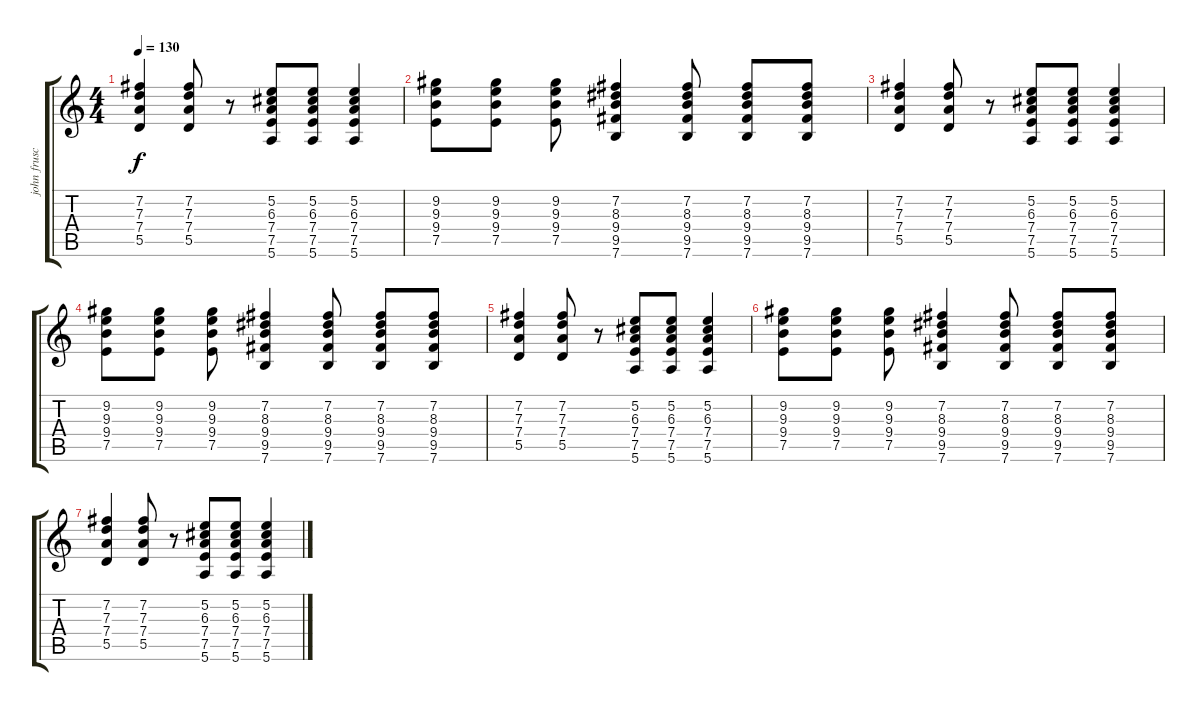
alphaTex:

\track ("john frusciante" "john frusc") {instrument overdrivenguitar}
\staff {score tabs}
\tuning (E4 B3 G3 D3 A2 E2) {hide}
\ts (4 4)
\tempo 130
\clef g2
\ks c
(7.2 7.3 7.4 5.5).4{dy f} (7.2 7.3 7.4 5.5).8 r.8 (5.2 6.3 7.4 7.5 5.6).8 (5.2 6.3 7.4 7.5 5.6).8 (5.2 6.3 7.4 7.5 5.6).4 |
(9.2 9.3 9.4 7.5).8 (9.2 9.3 9.4 7.5).8 (9.2 9.3 9.4 7.5).8 (7.2 8.3 9.4 9.5 7.6).4 (7.2 8.3 9.4 9.5 7.6).8 (7.2 8.3 9.4 9.5 7.6).8 (7.2 8.3 9.4 9.5 7.6).8 |
(7.2 7.3 7.4 5.5).4 (7.2 7.3 7.4 5.5).8 r.8 (5.2 6.3 7.4 7.5 5.6).8 (5.2 6.3 7.4 7.5 5.6).8 (5.2 6.3 7.4 7.5 5.6).4 |
(9.2 9.3 9.4 7.5).8 (9.2 9.3 9.4 7.5).8 (9.2 9.3 9.4 7.5).8 (7.2 8.3 9.4 9.5 7.6).4 (7.2 8.3 9.4 9.5 7.6).8 (7.2 8.3 9.4 9.5 7.6).8 (7.2 8.3 9.4 9.5 7.6).8 |
(7.2 7.3 7.4 5.5).4 (7.2 7.3 7.4 5.5).8 r.8 (5.2 6.3 7.4 7.5 5.6).8 (5.2 6.3 7.4 7.5 5.6).8 (5.2 6.3 7.4 7.5 5.6).4 |
(9.2 9.3 9.4 7.5).8 (9.2 9.3 9.4 7.5).8 (9.2 9.3 9.4 7.5).8 (7.2 8.3 9.4 9.5 7.6).4 (7.2 8.3 9.4 9.5 7.6).8 (7.2 8.3 9.4 9.5 7.6).8 (7.2 8.3 9.4 9.5 7.6).8 |
(7.2 7.3 7.4 5.5).4 (7.2 7.3 7.4 5.5).8 r.8 (5.2 6.3 7.4 7.5 5.6).8 (5.2 6.3 7.4 7.5 5.6).8 (5.2 6.3 7.4 7.5 5.6).4
